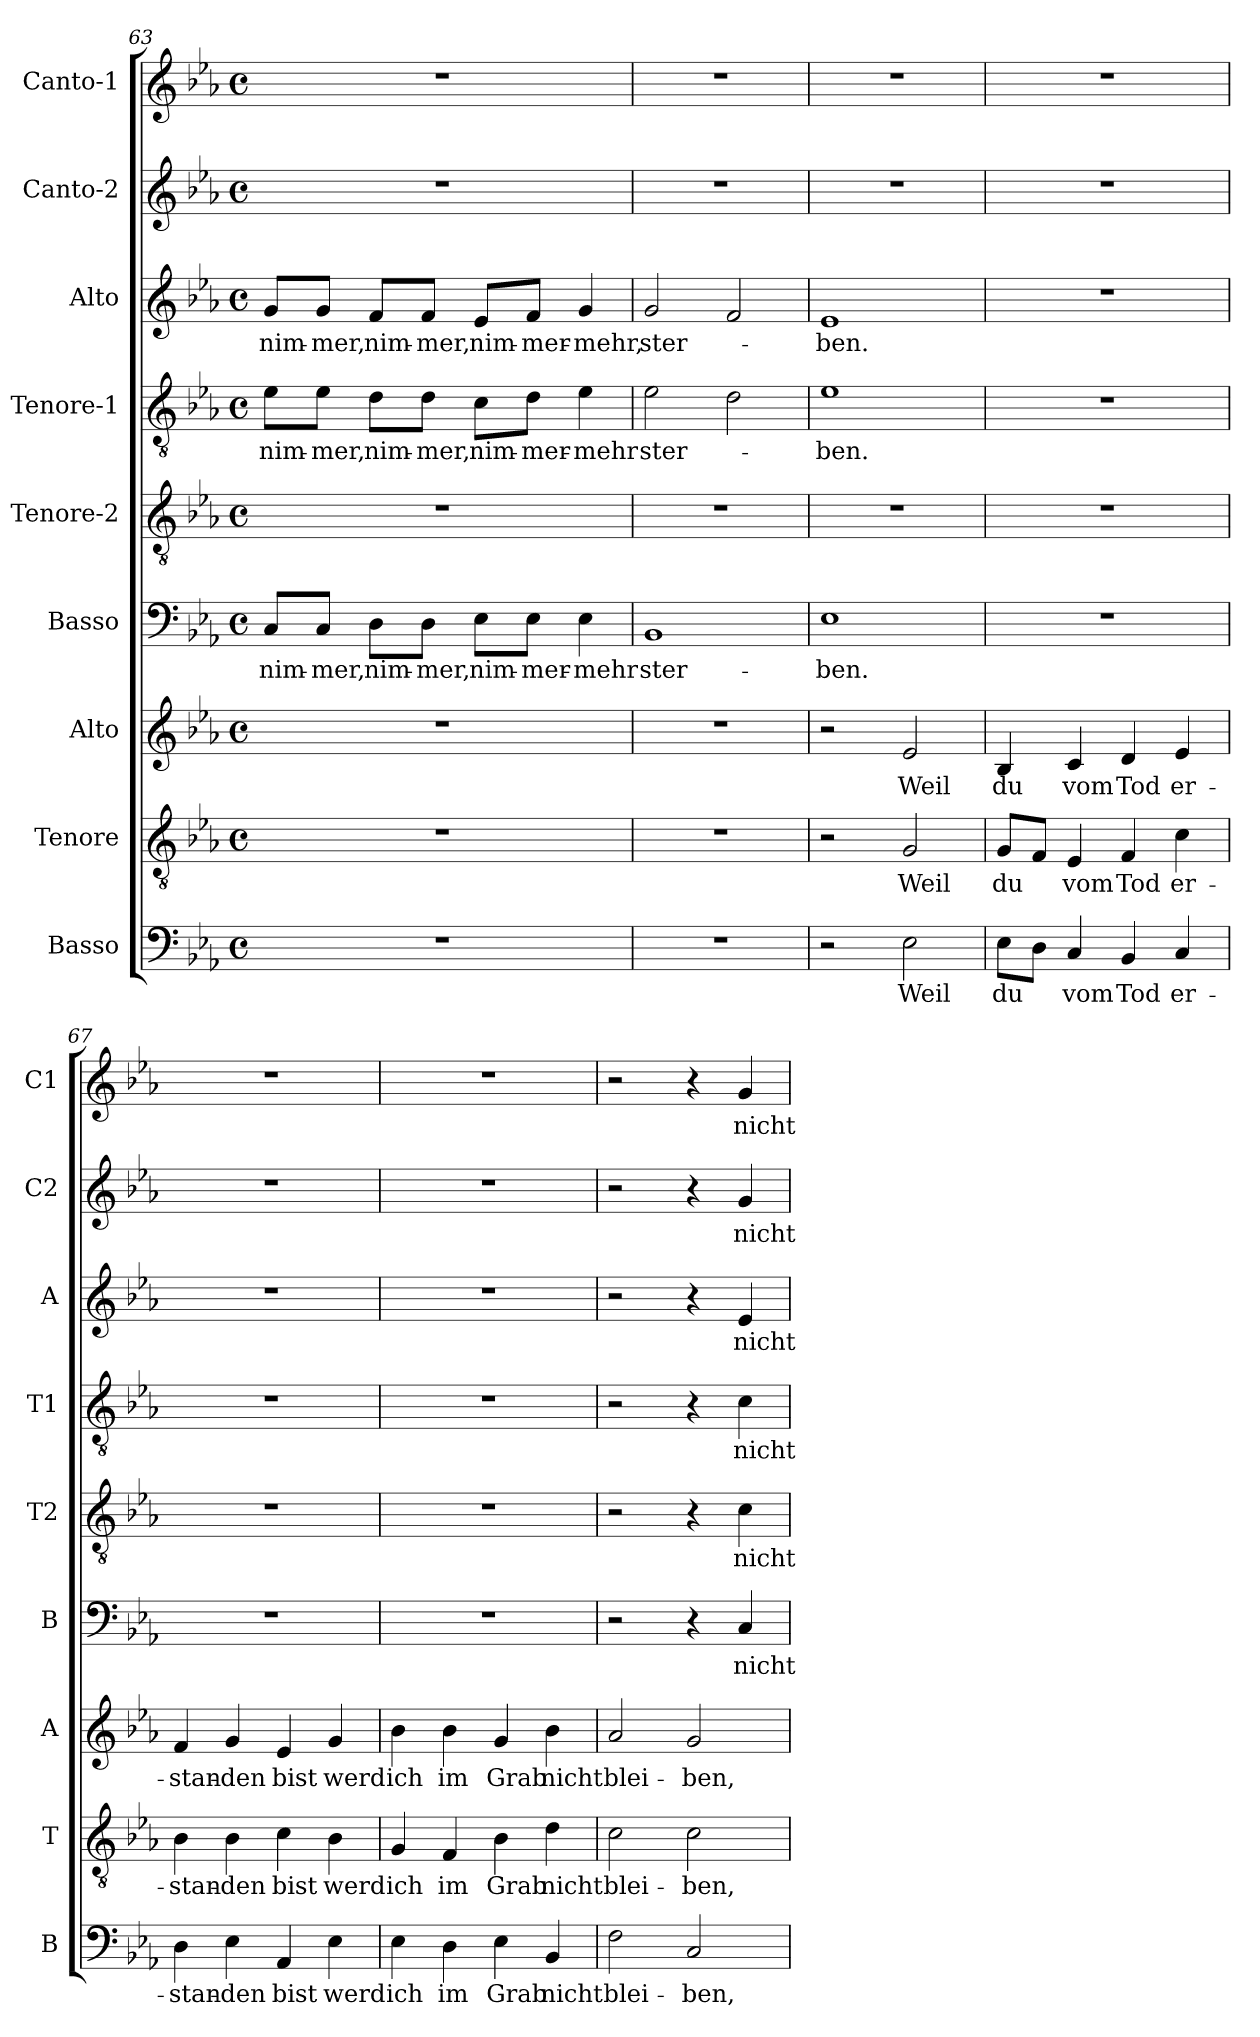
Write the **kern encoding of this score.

**kern	**text	**kern	**text	**kern	**text	**kern	**text	**kern	**text	**kern	**text	**kern	**text	**kern	**text	**kern	**text
*part9	*part9	*part8	*part8	*part7	*part7	*part6	*part6	*part5	*part5	*part4	*part4	*part3	*part3	*part2	*part2	*part1	*part1
*staff9	*staff9	*staff8	*staff8	*staff7	*staff7	*staff6	*staff6	*staff5	*staff5	*staff4	*staff4	*staff3	*staff3	*staff2	*staff2	*staff1	*staff1
*I"Basso	*	*I"Tenore	*	*I"Alto	*	*I"Basso	*	*I"Tenore-2	*	*I"Tenore-1	*	*I"Alto	*	*I"Canto-2	*	*I"Canto-1	*
*I'B	*	*I'T	*	*I'A	*	*I'B	*	*I'T2	*	*I'T1	*	*I'A	*	*I'C2	*	*I'C1	*
!!LO:PB:g=z
*clefF4	*	*clefGv2	*	*clefG2	*	*clefF4	*	*clefGv2	*	*clefGv2	*	*clefG2	*	*clefG2	*	*clefG2	*
*k[b-e-a-]	*	*k[b-e-a-]	*	*k[b-e-a-]	*	*k[b-e-a-]	*	*k[b-e-a-]	*	*k[b-e-a-]	*	*k[b-e-a-]	*	*k[b-e-a-]	*	*k[b-e-a-]	*
*E-:	*	*E-:	*	*E-:	*	*E-:	*	*E-:	*	*E-:	*	*E-:	*	*E-:	*	*E-:	*
*M4/4	*	*M4/4	*	*M4/4	*	*M4/4	*	*M4/4	*	*M4/4	*	*M4/4	*	*M4/4	*	*M4/4	*
*met(c)	*	*met(c)	*	*met(c)	*	*met(c)	*	*met(c)	*	*met(c)	*	*met(c)	*	*met(c)	*	*met(c)	*
=63	=63	=63	=63	=63	=63	=63	=63	=63	=63	=63	=63	=63	=63	=63	=63	=63	=63
!	!	!	!	!	!	!	!LO:LY:b	!	!	!	!LO:LY:b	!	!LO:LY:b	!	!	!	!
1r	.	1r	.	1r	.	8C/L	nim-	1r	.	8e-\L	nim-	8g/L	nim-	1r	.	1r	.
!	!	!	!	!	!	!	!LO:LY:b	!	!	!	!LO:LY:b	!	!LO:LY:b	!	!	!	!
.	.	.	.	.	.	8C/J	-mer,	.	.	8e-\J	-mer,	8g/J	-mer,	.	.	.	.
!	!	!	!	!	!	!	!LO:LY:b	!	!	!	!LO:LY:b	!	!LO:LY:b	!	!	!	!
.	.	.	.	.	.	8D\L	nim-	.	.	8d\L	nim-	8f/L	nim-	.	.	.	.
!	!	!	!	!	!	!	!LO:LY:b	!	!	!	!LO:LY:b	!	!LO:LY:b	!	!	!	!
.	.	.	.	.	.	8D\J	-mer,	.	.	8d\J	-mer,	8f/J	-mer,	.	.	.	.
!	!	!	!	!	!	!	!LO:LY:b	!	!	!	!LO:LY:b	!	!LO:LY:b	!	!	!	!
.	.	.	.	.	.	8E-\L	nim-	.	.	8c\L	nim-	8e-/L	nim-	.	.	.	.
!	!	!	!	!	!	!	!LO:LY:b	!	!	!	!LO:LY:b	!	!LO:LY:b	!	!	!	!
.	.	.	.	.	.	8E-\J	-mer-	.	.	8d\J	-mer-	8f/J	-mer-	.	.	.	.
!	!	!	!	!	!	!	!LO:LY:b	!	!	!	!LO:LY:b	!	!LO:LY:b	!	!	!	!
.	.	.	.	.	.	4E-\	-mehr	.	.	4e-\	-mehr	4g/	-mehr,	.	.	.	.
=64	=64	=64	=64	=64	=64	=64	=64	=64	=64	=64	=64	=64	=64	=64	=64	=64	=64
!	!	!	!	!	!	!	!LO:LY:b	!	!	!	!LO:LY:b	!	!LO:LY:b	!	!	!	!
1r	.	1r	.	1r	.	1BB-	ster-	1r	.	2e-\	ster-	2g/	ster-	1r	.	1r	.
.	.	.	.	.	.	.	.	.	.	2d\	.	2f/	.	.	.	.	.
=65	=65	=65	=65	=65	=65	=65	=65	=65	=65	=65	=65	=65	=65	=65	=65	=65	=65
!	!	!	!	!	!	!	!LO:LY:b	!	!	!	!LO:LY:b	!	!LO:LY:b	!	!	!	!
2r	.	2r	.	2r	.	1E-	-ben.	1r	.	1e-	-ben.	1e-	-ben.	1r	.	1r	.
!	!LO:LY:b	!	!LO:LY:b	!	!LO:LY:b	!	!	!	!	!	!	!	!	!	!	!	!
2E-\	Weil	2G/	Weil	2e-/	Weil	.	.	.	.	.	.	.	.	.	.	.	.
=66	=66	=66	=66	=66	=66	=66	=66	=66	=66	=66	=66	=66	=66	=66	=66	=66	=66
!	!LO:LY:b	!	!LO:LY:b	!	!LO:LY:b	!	!	!	!	!	!	!	!	!	!	!	!
8E-\L	du	8G/L	du	4B-/	du	1r	.	1r	.	1r	.	1r	.	1r	.	1r	.
8D\J	.	8F/J	.	.	.	.	.	.	.	.	.	.	.	.	.	.	.
!	!LO:LY:b	!	!LO:LY:b	!	!LO:LY:b	!	!	!	!	!	!	!	!	!	!	!	!
4C/	vom	4E-/	vom	4c/	vom	.	.	.	.	.	.	.	.	.	.	.	.
!	!LO:LY:b	!	!LO:LY:b	!	!LO:LY:b	!	!	!	!	!	!	!	!	!	!	!	!
4BB-/	Tod	4F/	Tod	4d/	Tod	.	.	.	.	.	.	.	.	.	.	.	.
!	!LO:LY:b	!	!LO:LY:b	!	!LO:LY:b	!	!	!	!	!	!	!	!	!	!	!	!
4C/	er-	4c\	er-	4e-/	er-	.	.	.	.	.	.	.	.	.	.	.	.
=67	=67	=67	=67	=67	=67	=67	=67	=67	=67	=67	=67	=67	=67	=67	=67	=67	=67
!	!LO:LY:b	!	!LO:LY:b	!	!LO:LY:b	!	!	!	!	!	!	!	!	!	!	!	!
4D\	-stan-	4B-\	-stan-	4f/	-stan-	1r	.	1r	.	1r	.	1r	.	1r	.	1r	.
!	!LO:LY:b	!	!LO:LY:b	!	!LO:LY:b	!	!	!	!	!	!	!	!	!	!	!	!
4E-\	-den	4B-\	-den	4g/	-den	.	.	.	.	.	.	.	.	.	.	.	.
!	!LO:LY:b	!	!LO:LY:b	!	!LO:LY:b	!	!	!	!	!	!	!	!	!	!	!	!
4AA-/	bist	4c\	bist	4e-/	bist	.	.	.	.	.	.	.	.	.	.	.	.
!	!LO:LY:b	!	!LO:LY:b	!	!LO:LY:b	!	!	!	!	!	!	!	!	!	!	!	!
4E-\	werd	4B-\	werd	4g/	werd	.	.	.	.	.	.	.	.	.	.	.	.
!!LO:PB:g=z
=68	=68	=68	=68	=68	=68	=68	=68	=68	=68	=68	=68	=68	=68	=68	=68	=68	=68
!	!LO:LY:b	!	!LO:LY:b	!	!LO:LY:b	!	!	!	!	!	!	!	!	!	!	!	!
4E-\	ich	4G/	ich	4b-\	ich	1r	.	1r	.	1r	.	1r	.	1r	.	1r	.
!	!LO:LY:b	!	!LO:LY:b	!	!LO:LY:b	!	!	!	!	!	!	!	!	!	!	!	!
4D\	im	4F/	im	4b-\	im	.	.	.	.	.	.	.	.	.	.	.	.
!	!LO:LY:b	!	!LO:LY:b	!	!LO:LY:b	!	!	!	!	!	!	!	!	!	!	!	!
4E-\	Grab	4B-\	Grab	4g/	Grab	.	.	.	.	.	.	.	.	.	.	.	.
!	!LO:LY:b	!	!LO:LY:b	!	!LO:LY:b	!	!	!	!	!	!	!	!	!	!	!	!
4BB-/	nicht	4d\	nicht	4b-\	nicht	.	.	.	.	.	.	.	.	.	.	.	.
=69	=69	=69	=69	=69	=69	=69	=69	=69	=69	=69	=69	=69	=69	=69	=69	=69	=69
!	!LO:LY:b	!	!LO:LY:b	!	!LO:LY:b	!	!	!	!	!	!	!	!	!	!	!	!
2F\	blei-	2c\	blei-	2a-/	blei-	2r	.	2r	.	2r	.	2r	.	2r	.	2r	.
!	!LO:LY:b	!	!LO:LY:b	!	!LO:LY:b	!	!	!	!	!	!	!	!	!	!	!	!
2C/	-ben,	2c\	-ben,	2g/	-ben,	4r	.	4r	.	4r	.	4r	.	4r	.	4r	.
!	!	!	!	!	!	!	!LO:LY:b	!	!LO:LY:b	!	!LO:LY:b	!	!LO:LY:b	!	!LO:LY:b	!	!LO:LY:b
.	.	.	.	.	.	4C/	nicht	4c\	nicht	4c\	nicht	4e-/	nicht	4g/	nicht	4g/	nicht
=	=	=	=	=	=	=	=	=	=	=	=	=	=	=	=	=	=
*-	*-	*-	*-	*-	*-	*-	*-	*-	*-	*-	*-	*-	*-	*-	*-	*-	*-
